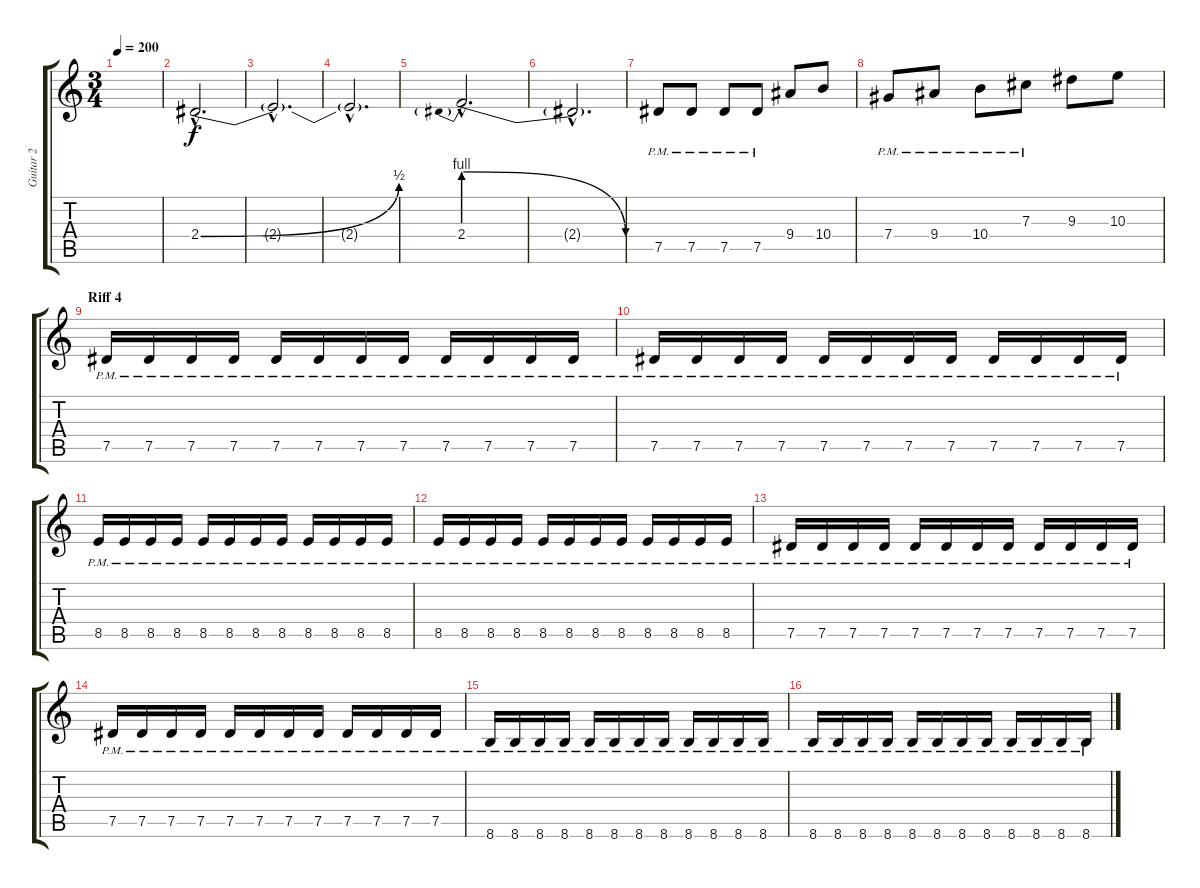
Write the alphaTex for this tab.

\track ("Guitar 2" "Guitar 2") {instrument overdrivenguitar}
\staff {score tabs}
\tuning (Eb4 Bb3 Gb3 Db3 Ab2 Eb2) {hide}
\ts (3 4)
\tempo 200
\clef g2
\ks c
|
2.4{be (bend 0 0 60 2) hac}.2{d} |
2.4{hac t}.2{d} |
2.4{hac t}.2{d} |
2.4{be (prebendrelease 0 4 60 0) hac}.2{d} |
2.4{hac t}.2{d} |
7.5{pm}.8 7.5{pm}.8 7.5{pm}.8 7.5{pm}.8 9.4.8 10.4.8 |
7.4{pm}.8 9.4{pm}.8 10.4{pm}.8 7.3{pm}.8 9.3.8 10.3.8 |
\section ("" "Riff 4")
7.5{pm}.16 7.5{pm}.16 7.5{pm}.16 7.5{pm}.16 7.5{pm}.16 7.5{pm}.16 7.5{pm}.16 7.5{pm}.16 7.5{pm}.16 7.5{pm}.16 7.5{pm}.16 7.5{pm}.16 |
7.5{pm}.16 7.5{pm}.16 7.5{pm}.16 7.5{pm}.16 7.5{pm}.16 7.5{pm}.16 7.5{pm}.16 7.5{pm}.16 7.5{pm}.16 7.5{pm}.16 7.5{pm}.16 7.5{pm}.16 |
8.5{pm}.16 8.5{pm}.16 8.5{pm}.16 8.5{pm}.16 8.5{pm}.16 8.5{pm}.16 8.5{pm}.16 8.5{pm}.16 8.5{pm}.16 8.5{pm}.16 8.5{pm}.16 8.5{pm}.16 |
8.5{pm}.16 8.5{pm}.16 8.5{pm}.16 8.5{pm}.16 8.5{pm}.16 8.5{pm}.16 8.5{pm}.16 8.5{pm}.16 8.5{pm}.16 8.5{pm}.16 8.5{pm}.16 8.5{pm}.16 |
7.5{pm}.16 7.5{pm}.16 7.5{pm}.16 7.5{pm}.16 7.5{pm}.16 7.5{pm}.16 7.5{pm}.16 7.5{pm}.16 7.5{pm}.16 7.5{pm}.16 7.5{pm}.16 7.5{pm}.16 |
7.5{pm}.16 7.5{pm}.16 7.5{pm}.16 7.5{pm}.16 7.5{pm}.16 7.5{pm}.16 7.5{pm}.16 7.5{pm}.16 7.5{pm}.16 7.5{pm}.16 7.5{pm}.16 7.5{pm}.16 |
8.6{pm}.16 8.6{pm}.16 8.6{pm}.16 8.6{pm}.16 8.6{pm}.16 8.6{pm}.16 8.6{pm}.16 8.6{pm}.16 8.6{pm}.16 8.6{pm}.16 8.6{pm}.16 8.6{pm}.16 |
8.6{pm}.16 8.6{pm}.16 8.6{pm}.16 8.6{pm}.16 8.6{pm}.16 8.6{pm}.16 8.6{pm}.16 8.6{pm}.16 8.6{pm}.16 8.6{pm}.16 8.6{pm}.16 8.6{pm}.16
